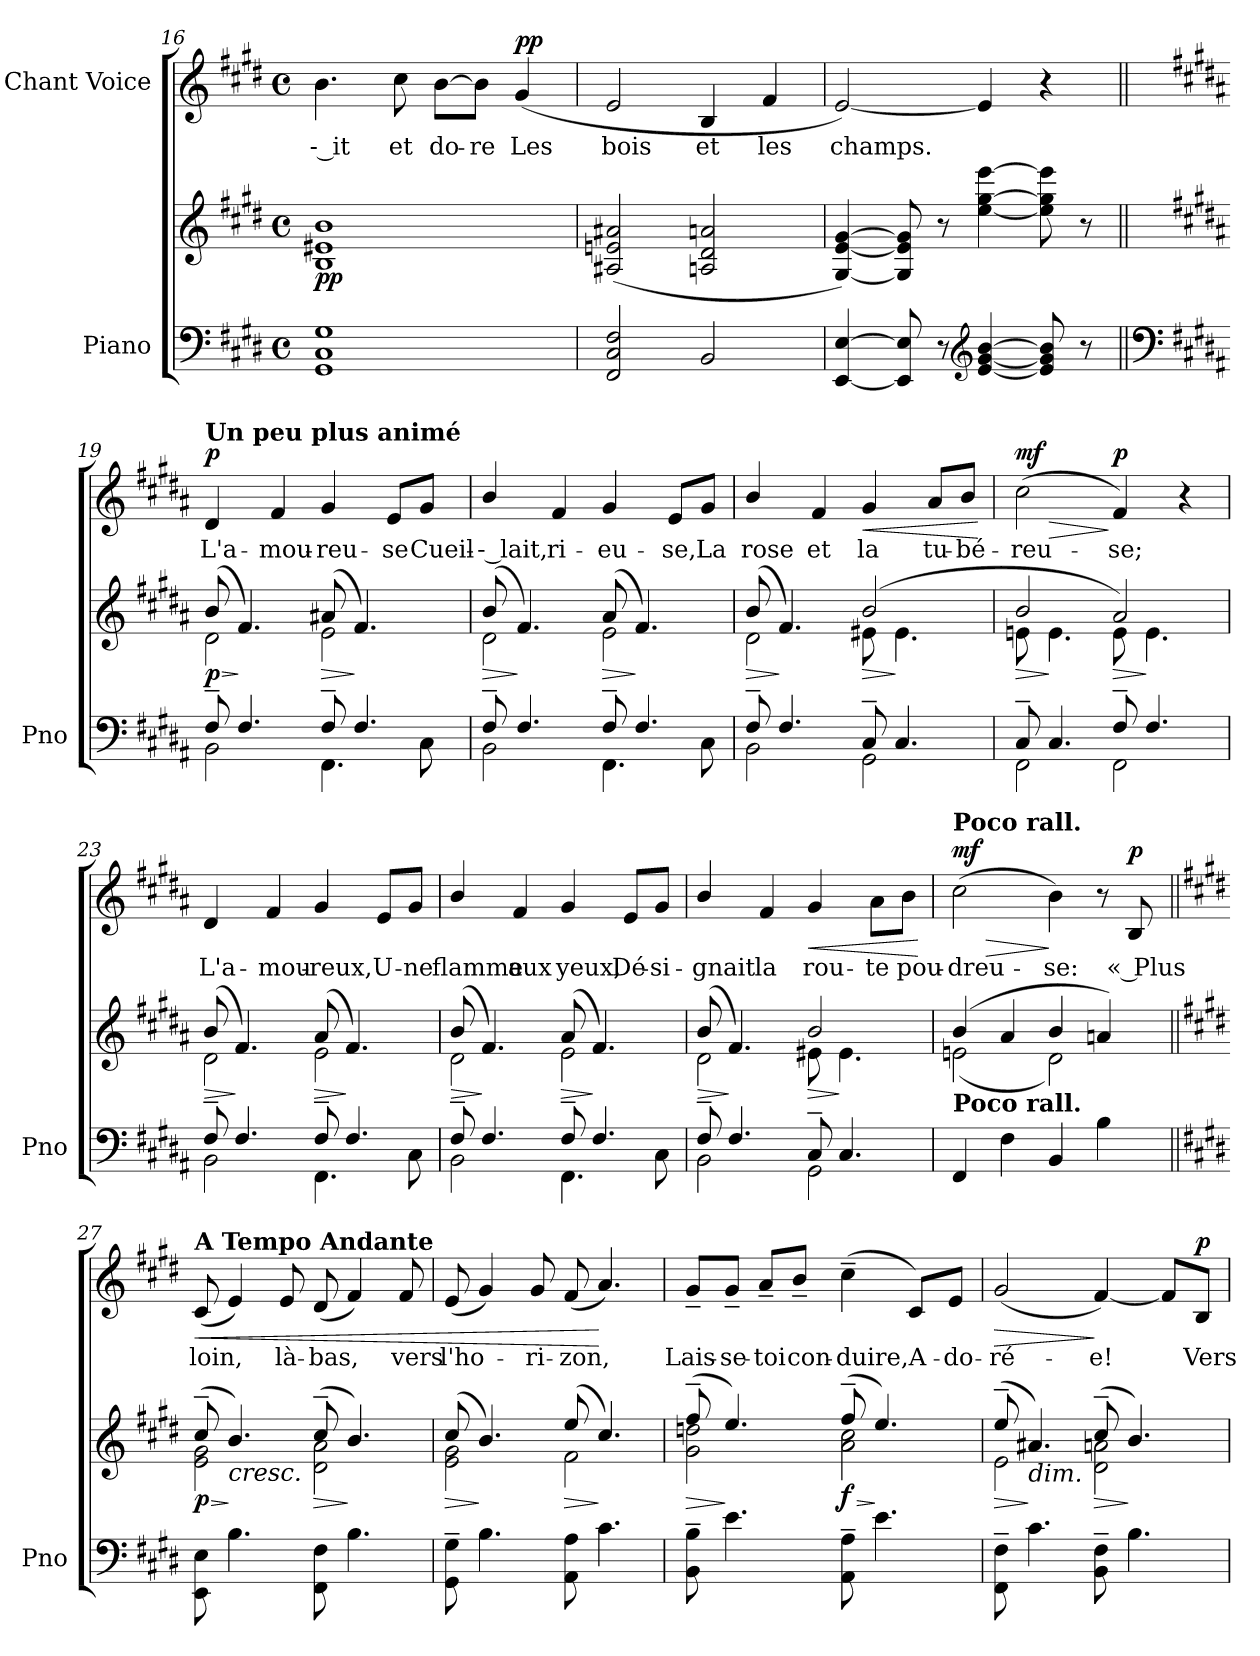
**kern	**kern	**dynam	**kern	**text	**dynam
*part2	*part2	*part2	*part1	*part1	*part1
*staff3	*staff2	*staff2/3	*staff1	*staff1	*staff1
*I"Piano	*	*	*I"Chant Voice	*	*
*I'Pno	*	*	*	*	*
!!LO:LB:g=z
*clefF4	*clefG2	*	*clefG2	*	*
*k[f#c#g#d#]	*k[f#c#g#d#]	*	*k[f#c#g#d#]	*	*
*M4/4	*M4/4	*	*M4/4	*	*
*met(c)	*met(c)	*	*met(c)	*	*
=16	=16	=16	=16	=16	=16
!	!	!LO:DY:b	!	!LO:LY:b	!
1GG# 1C# 1G#	1B 1e#X 1b	pp	4.b\	-- it	.
!	!	!	!	!LO:LY:b	!
.	.	.	8cc#\	et	.
!	!	!	!	!LO:LY:b	!
.	.	.	[8b\L	do-	.
!	!	!	!	!LO:LY:b	!
.	.	.	8b\J]	-re	.
!	!	!	!	!LO:LY:b	!LO:DY:a
.	.	.	(>4g#/	Les	pp
=17	=17	=17	=17	=17	=17
!	!	!	!	!LO:LY:b	!
2FF#/ 2C#/ 2F#/	(>2A#X/ 2en/ 2a#X/	.	2e/	bois	.
!	!	!	!	!LO:LY:b	!
2BB/	2An/ 2d#/ 2an/	.	4B/	et	.
!	!	!	!	!LO:LY:b	!
.	.	.	4f#/	les	.
=18	=18	=18	=18	=18	=18
!	!	!	!	!LO:LY:b	!
[4EE/ [4E/	[4G#/ [4e/ [4g#/)	.	[2e/)	champs.	.
8EE/] 8E/]	8G#/] 8e/] 8g#/]	.	.	.	.
8r	8r	.	.	.	.
*clefG2	*	*	*	*	*
[4e/ [4g#/ [4b/	[4ee\ [4gg#\ [4eee\	.	4e/]	.	.
8e/] 8g#/] 8b/]	8ee\] 8gg#\] 8eee\]	.	4r	.	.
8r	8r	.	.	.	.
=19||	=19||	=19||	=19||	=19||	=19||
*clefF4	*	*	*	*	*
*k[f#c#g#d#a#]	*k[f#c#g#d#a#]	*	*k[f#c#g#d#a#]	*	*
*^	*	*	*	*	*
!	!	!	!	!LO:TX:a:B:t=Un peu plus animé	!	!
!	!	!LO:TX:a:B:t=Un peu plus animé	!	!	!	!
!	!	!	!LO:HP:b	!	!LO:LY:b	!
*	*	*^	*	*	*	*
!	!	!	!	!LO:DY:n=1:b	!	!	!LO:DY:a
8F#~/	2BB\	(>8b/	2d#\	> p	4d#/	L'a-	p
4.F#/	.	4.f#/)	.	]	.	.	.
!	!	!	!	!	!	!LO:LY:b	!
.	.	.	.	.	4f#/	-mou-	.
!	!	!	!	!LO:HP:b	!	!LO:LY:b	!
8F#~/	4.FF#\	(>8a#X/	2e\	>	4g#/	-reu-	.
4.F#/	.	4.f#/)	.	]	.	.	.
!	!	!	!	!	!	!LO:LY:b	!
.	.	.	.	.	8e/L	-se	.
!	!	!	!	!	!	!LO:LY:b	!
.	8C#\	.	.	.	8g#/J	Cueil-	.
!!LO:LB:g=z
=20	=20	=20	=20	=20	=20	=20	=20
!	!	!	!	!LO:HP:b	!	!LO:LY:b	!
8F#~/	2BB\	(>8b/	2d#\	>	4b/	-- lait,	.
4.F#/	.	4.f#/)	.	]	.	.	.
!	!	!	!	!	!	!LO:LY:b	!
.	.	.	.	.	4f#/	ri-	.
!	!	!	!	!LO:HP:b	!	!LO:LY:b	!
8F#~/	4.FF#\	(>8a#/	2e\	>	4g#/	-eu-	.
4.F#/	.	4.f#/)	.	]	.	.	.
!	!	!	!	!	!	!LO:LY:b	!
.	.	.	.	.	8e/L	-se,	.
!	!	!	!	!	!	!LO:LY:b	!
.	8C#\	.	.	.	8g#/J	La	.
=21	=21	=21	=21	=21	=21	=21	=21
!	!	!	!	!LO:HP:b	!	!LO:LY:b	!
8F#~/	2BB\	(>8b/	2d#\	>	4b/	rose	.
4.F#/	.	4.f#/)	.	]	.	.	.
!	!	!	!	!	!	!LO:LY:b	!
.	.	.	.	.	4f#/	et	.
!	!	!	!	!LO:HP:b	!	!LO:LY:b	!LO:HP:b
8C#~/	2GG#\	(>2b/	8e#X\	>	4g#/	la	<
4.C#/	.	.	4.e#\	]	.	.	.
!	!	!	!	!	!	!LO:LY:b	!
.	.	.	.	.	8a#/L	tu-	.
!	!	!	!	!	!	!LO:LY:b	!
.	.	.	.	.	8b/J	-bé-	.
*v	*v	*	*	*	*	*	*
*	*v	*v	*	*	*	*
.	.	.	.	.	[
=22	=22	=22	=22	=22	=22
*^	*	*	*	*	*
!	!	!	!LO:HP:b	!	!LO:LY:b	!LO:HP:b
*	*	*^	*	*	*	*
!	!	!	!	!	!	!	!LO:DY:n=1:a
8C#~/	2FF#\	2b/	8en\	>	(>2cc#\	-reu-	> mf
4.C#/	.	.	4.e\	]	.	.	.
!	!	!	!	!LO:HP:b	!	!LO:LY:b	!LO:DY:n=2:a
8F#~/	2FF#\	2a#/)	8e\	>	4f#/)	-se;	] p
4.F#/	.	.	4.e\	]	.	.	.
.	.	.	.	.	4r	.	.
=23	=23	=23	=23	=23	=23	=23	=23
!	!	!	!	!LO:HP:b	!	!LO:LY:b	!
8F#~/	2BB\	(>8b/	2d#\	>	4d#/	L'a-	.
4.F#/	.	4.f#/)	.	]	.	.	.
!	!	!	!	!	!	!LO:LY:b	!
.	.	.	.	.	4f#/	-mou-	.
!	!	!	!	!LO:HP:b	!	!LO:LY:b	!
8F#~/	4.FF#\	(>8a#/	2e\	>	4g#/	-reux,	.
4.F#/	.	4.f#/)	.	]	.	.	.
!	!	!	!	!	!	!LO:LY:b	!
.	.	.	.	.	8e/L	U-	.
!	!	!	!	!	!	!LO:LY:b	!
.	8C#\	.	.	.	8g#/J	-ne	.
!!LO:LB:g=z
=24	=24	=24	=24	=24	=24	=24	=24
!	!	!	!	!LO:HP:b	!	!LO:LY:b	!
8F#~/	2BB\	(>8b/	2d#\	>	4b/	flamme	.
4.F#/	.	4.f#/)	.	]	.	.	.
!	!	!	!	!	!	!LO:LY:b	!
.	.	.	.	.	4f#/	aux	.
!	!	!	!	!LO:HP:b	!	!LO:LY:b	!
8F#~/	4.FF#\	(>8a#/	2e\	>	4g#/	yeux,	.
4.F#/	.	4.f#/)	.	]	.	.	.
!	!	!	!	!	!	!LO:LY:b	!
.	.	.	.	.	8e/L	Dé-	.
!	!	!	!	!	!	!LO:LY:b	!
.	8C#\	.	.	.	8g#/J	-si-	.
=25	=25	=25	=25	=25	=25	=25	=25
!	!	!	!	!LO:HP:b	!	!LO:LY:b	!
8F#~/	2BB\	(>8b/	2d#\	>	4b/	-gnait	.
4.F#/	.	4.f#/)	.	]	.	.	.
!	!	!	!	!	!	!LO:LY:b	!
.	.	.	.	.	4f#/	la	.
!	!	!	!	!LO:HP:b	!	!LO:LY:b	!LO:HP:b
8C#~/	2GG#\	2b/	8e#X\	>	4g#/	rou-	<
4.C#/	.	.	4.e#\	]	.	.	.
!	!	!	!	!	!	!LO:LY:b	!
.	.	.	.	.	8a#\L	-te	.
!	!	!	!	!	!	!LO:LY:b	!
.	.	.	.	.	8b\J	pou-	.
*v	*v	*	*	*	*	*	*
*	*v	*v	*	*	*	*
.	.	.	.	.	[
=26	=26	=26	=26	=26	=26
*	*	*	*MM92	*	*
*	*^	*	*	*	*
!	!	!	!	!LO:TX:a:B:t=Poco rall.	!	!
!	!LO:TX:b:B:t=Poco rall.	!	!	!	!	!
!	!	!	!	!	!LO:LY:b	!LO:HP:b
!	!	!	!	!	!	!LO:DY:n=1:a
4FF#/	(>4b/	(<2en\	.	(>2cc#\	-dreu-	> mf
4F#\	4a#/	.	.	.	.	.
!	!	!	!	!	!LO:LY:b	!
4BB/	4b/	2d#\)	.	4b\)	-se:	]
4B\	4an/)	.	.	8r	.	.
!	!	!	!	!	!LO:LY:b	!LO:DY:n=2:a
.	.	.	.	8B/	« Plus	p
=27||	=27||	=27||	=27||	=27||	=27||	=27||
*k[f#c#g#d#]	*k[f#c#g#d#]	*	*	*k[f#c#g#d#]	*	*
!	!	!	!	!LO:TX:a:B:t=A Tempo Andante	!	!
!	!	!	!LO:HP:b	!	!LO:LY:b	!LO:HP:b
!	!	!	!LO:DY:n=1:b	!	!	!
8EE\ 8E\	(>8cc#~/	2e\ 2g#\	> p	(<8c#/	loin,	<
!	!LO:TX:b:i:t=cresc.	!	!	!	!	!
4.B\	4.b/)	.	]	4e/)	.	.
!	!	!	!	!	!LO:LY:b	!
.	.	.	.	8e/	là-	.
!	!	!	!LO:HP:b	!	!LO:LY:b	!
8FF#\ 8F#\	(>8cc#~/	2d#\ 2a\	>	(<8d#/	-bas,	.
4.B\	4.b/)	.	]	4f#/)	.	.
!	!	!	!	!	!LO:LY:b	!
.	.	.	.	8f#/	vers	.
!!LO:PB:g=z
=28	=28	=28	=28	=28	=28	=28
!	!	!	!LO:HP:b	!	!LO:LY:b	!
8GG#\~ 8G#\~	(>8cc#/	2e\ 2g#\	>	(<8e/	l'ho-	.
4.B\	4.b/)	.	]	4g#/)	.	.
!	!	!	!	!	!LO:LY:b	!
.	.	.	.	8g#/	-ri-	.
!	!	!	!LO:HP:b	!	!LO:LY:b	!
8AA\ 8A\	(>8ee/	2f#\	>	(<8f#/	-zon,	.
4.c#\	4.cc#/)	.	]	4.a/)	.	[
=29	=29	=29	=29	=29	=29	=29
!	!	!	!LO:HP:b	!	!LO:LY:b	!LO:DY:a
!	!	!	!	!	!	!LO:DY:n=1:a
8BB\~ 8B\~	(>8ff#~/	2g#\ 2ddn\	>	8g#~/L	Lais-	other-dynamics f
!	!	!	!	!	!LO:LY:b	!
4.e\	4.ee/)	.	]	8g#~/J	-se-	.
!	!	!	!	!	!LO:LY:b	!
.	.	.	.	8a~/L	-toi	.
!	!	!	!	!	!LO:LY:b	!
.	.	.	.	8b~/J	con-	.
!	!	!	!LO:HP:b	!	!LO:LY:b	!
!	!	!	!LO:DY:n=1:b	!	!	!
8AA\~ 8A\~	(>8ff#~/	2a\ 2cc#\	> f	(>4cc#~\	-duire,	.
4.e\	4.ee/)	.	]	.	.	.
!	!	!	!	!	!LO:LY:b	!
.	.	.	.	8c#/L)	A-	.
!	!	!	!	!	!LO:LY:b	!
.	.	.	.	8e/J	-do-	.
=30	=30	=30	=30	=30	=30	=30
!	!	!	!LO:HP:b	!	!LO:LY:b	!LO:HP:b
8FF#\~ 8F#\~	(>8ee~/	2e\	>	(<2g#/	-ré-	>
!	!LO:TX:b:i:t=dim.	!	!	!	!	!
4.c#\	4.a#X/)	.	]	.	.	.
!	!	!	!LO:HP:b	!	!LO:LY:b	!
8BB\~ 8F#\~	(>8cc#~/	2d#\ 2an\	>	[4f#/)	-e!	]
4.B\	4.b/)	.	]	.	.	.
.	.	.	.	8f#/L]	.	.
!	!	!	!	!	!LO:LY:b	!LO:DY:a
.	.	.	.	8B/J	Vers	p
*	*v	*v	*	*	*	*
=	=	=	=	=	=
*-	*-	*-	*-	*-	*-
